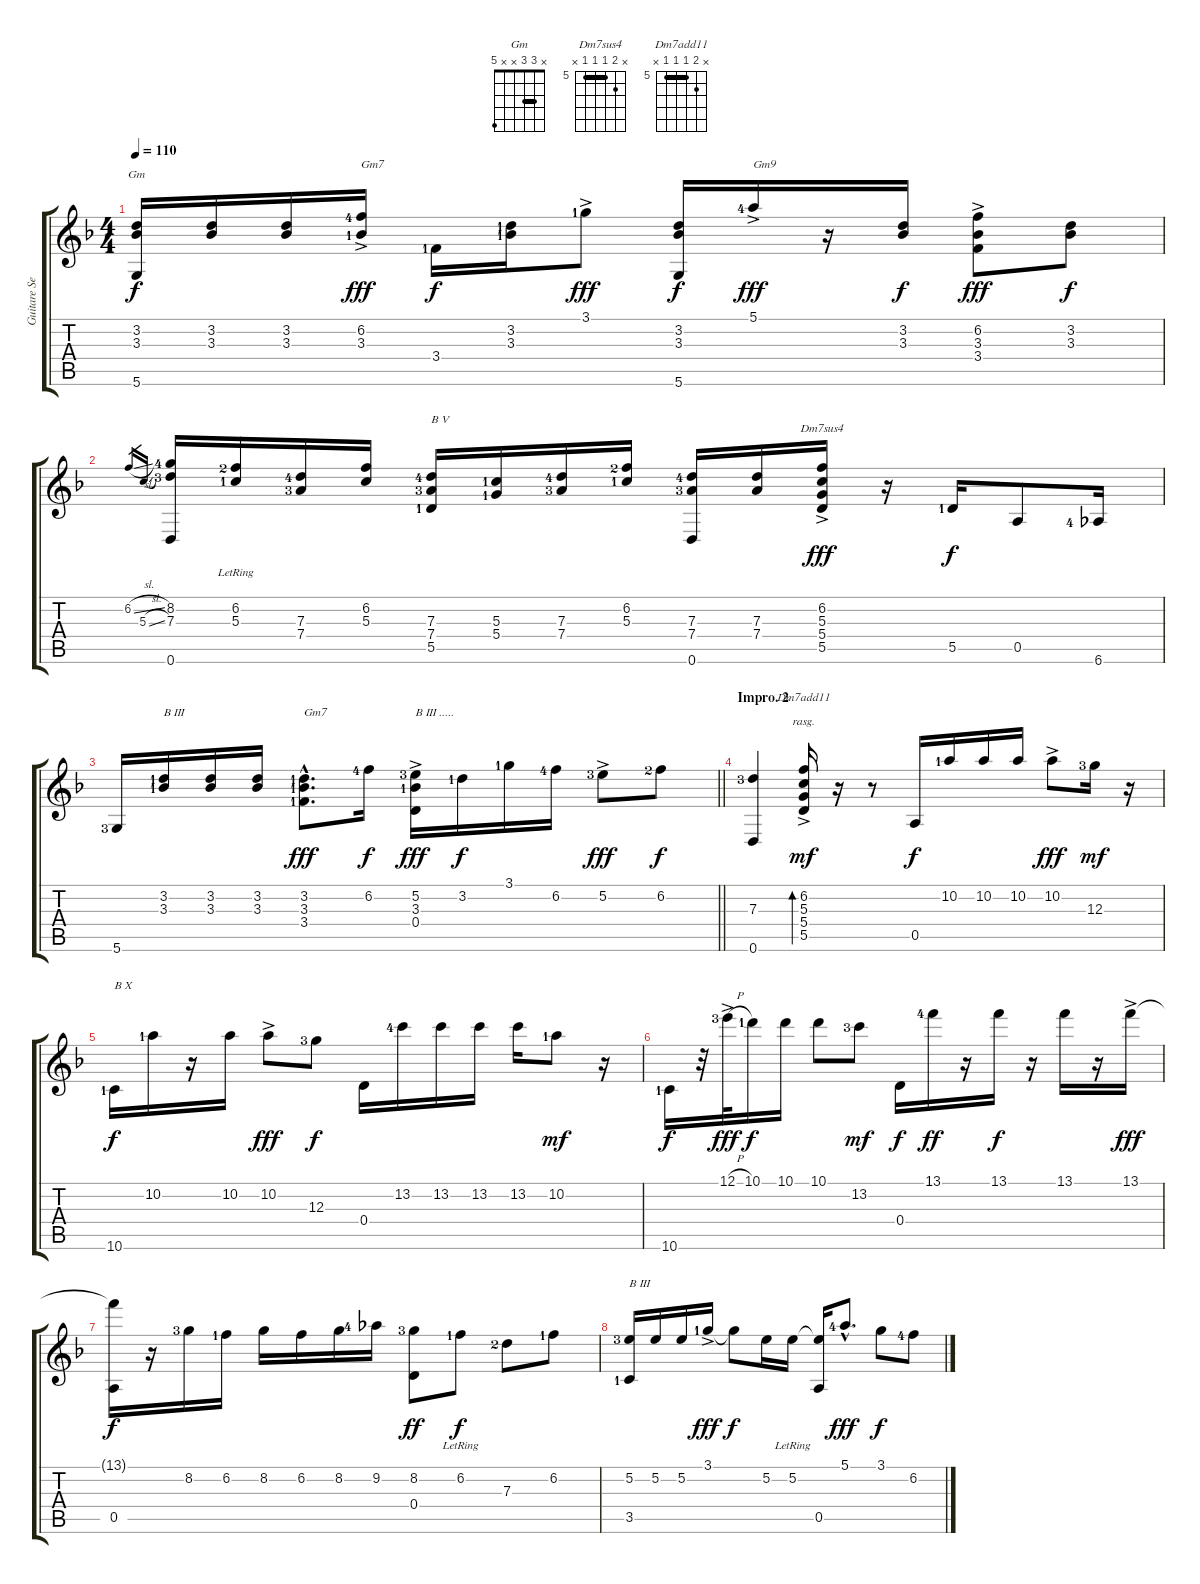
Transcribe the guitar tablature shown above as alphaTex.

\track ("Guitare Seule" "Guitare Se") {instrument acousticguitarnylon}
\staff {score tabs}
\tuning (E4 B3 G3 D3 A2 D2) {hide}
\chord ("Gm" x 3 3 x x 5) {barre 3}
\chord ("Dm7sus4" x 6 5 5 5 x) {firstfret 5 barre 5}
\chord ("Dm7add11" x 6 5 5 5 x) {firstfret 5 barre 5}
\ts (4 4)
\tempo 110
\clef g2
\ks dminor
(3.2 3.3 5.6).16{ch "Gm" dy f} (3.2 3.3).16 (3.2 3.3).16 (6.2{ac lf 5} 3.3{lf 2}).16{txt "Gm7" dy fff} 3.4{lf 2}.16{dy f} (3.2{lf 2} 3.3{lf 2}).16 3.1{ac lf 2}.8{dy fff} (3.2 3.3 5.6).16{dy f} 5.1{ac lf 5}.16{txt "Gm9" dy fff} r.16 (3.2 3.3).16{dy f} (6.2{ac} 3.3 3.4).8{dy fff} (3.2 3.3).8{dy f} |
6.2{sl}.16{gr} 5.3{sl}.16{gr} (8.2{lf 5} 7.3{lf 4} 0.6).16 (6.2{lr lf 3} 5.3{lf 2}).16 (7.3{lf 5} 7.4{lf 4}).16 (6.2 5.3).16 (7.3{lf 5} 7.4{lf 4} 5.5{lf 2}).16{txt "B V"} (5.3{lf 2} 5.4{lf 2}).16 (7.3{lf 5} 7.4{lf 4}).16 (6.2{lf 3} 5.3{lf 2}).16 (7.3{lf 5} 7.4{lf 4} 0.6).16 (7.3 7.4).16 (6.2 5.3{ac} 5.4{ac} 5.5{ac}).16{ch "Dm7sus4" dy fff} r.16 5.5{lf 2}.16{dy f} 0.5.8 6.6{lf 5}.16 |
\barLineRight lightlight
5.6{lf 4}.16 (3.2{lf 2} 3.3{lf 2}).16{txt "B III"} (3.2 3.3).16 (3.2 3.3).16 (3.2{hac lf 2} 3.3{hac lf 2} 3.4{lf 2}).8{d txt "Gm7" dy fff} 6.2{lf 5}.16{dy f} (5.2{ac lf 4} 3.3{lf 2} 0.4).16{txt "B III ....." dy fff} 3.2{lf 2}.16{dy f} 3.1{lf 2}.16 6.2{lf 5}.16 5.2{ac lf 4}.8{dy fff} 6.2{lf 3}.8{dy f} |
\section ("" "Impro. 2")
(7.3{lf 4} 0.6).4{volume 16 balance 8 instrument acousticguitarnylon} (6.2{ac} 5.3 5.4 5.5).16{bd 60 ch "Dm7add11" rasg ii dy mf} r.16 r.8 0.5.16{dy f} 10.2{lf 2}.16 10.2.16 10.2.16 10.2{ac}.8{dy fff} 12.3{lf 4}.16{dy mf} r.16 |
10.6{lf 2}.16{txt "B X" dy f} 10.2{lf 2}.16 r.16 10.2.16 10.2{ac}.8{dy fff} 12.3{lf 4}.8{dy f} 0.4.16 13.2{lf 5}.16 13.2.16 13.2.16 13.2.16 10.2{lf 2}.8{dy mf} r.16 |
10.6{lf 2}.16{dy f} r.32 12.1{h ac lf 4}.32{dy fff} 10.1{lf 2}.16{dy f} 10.1.16 10.1.8 13.2{lf 4}.8{dy mf} 0.4.16{dy f} 13.1{lf 5}.16{dy ff} r.16 13.1.16{dy f} r.16 13.1.16 r.16 13.1{ac}.16{dy fff} |
(13.1{t} 0.5).16{dy f} r.16 8.2{lf 4}.16 6.2{lf 2}.16 8.2.16 6.2.16 8.2.16 9.2{lf 5}.16 (8.2{lf 4} 0.4).8{dy ff} 6.2{lr lf 2}.8{dy f} 7.3{lf 3}.8 6.2{lf 2}.8 |
(5.2{lf 4} 3.5{lf 2}).16{txt "B III"} 5.2.16 5.2.16 3.1{ac lf 2}.16{dy fff} 3.1{t}.8{dy f} 5.2.16 5.2{lr}.16 (5.2{t} 0.5).16 5.1{hac lf 5}.8{d dy fff} 3.1.8{dy f} 6.2{lf 5}.8
